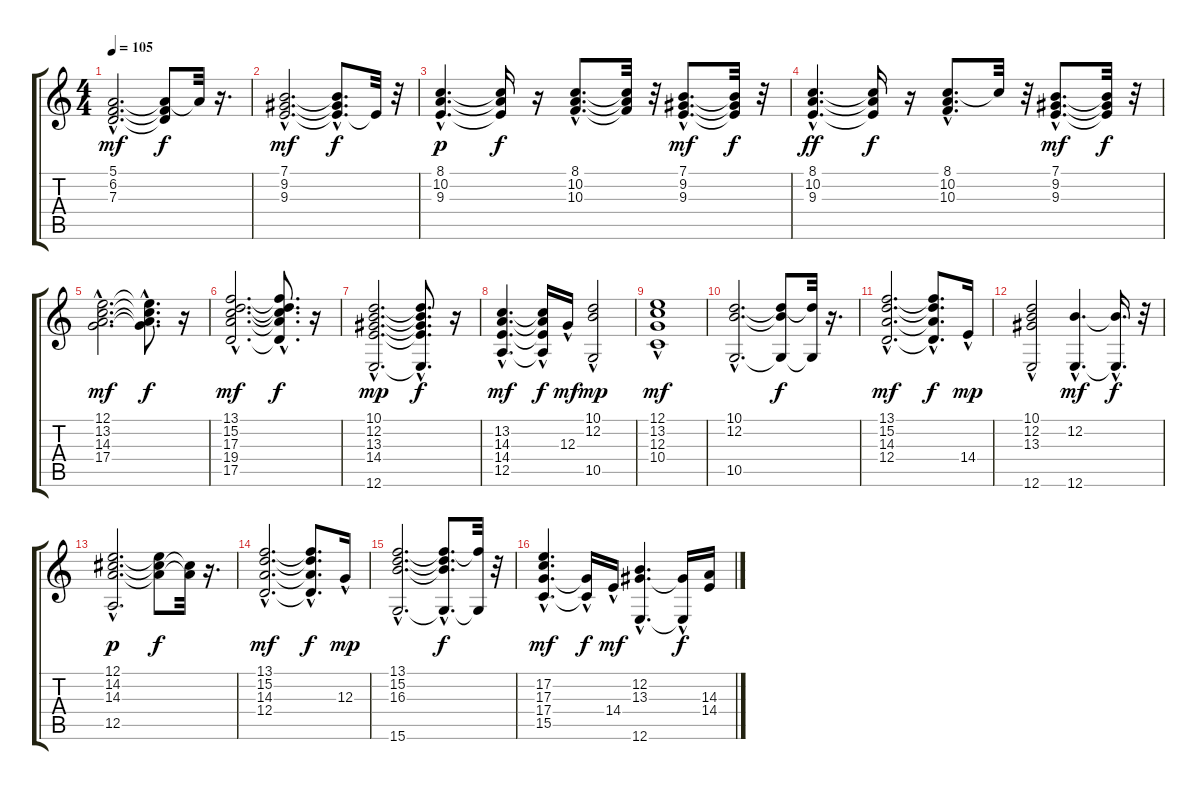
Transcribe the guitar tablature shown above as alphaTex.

\track "" {instrument electricpiano1}
\staff {score tabs}
\tuning (E4 B3 G3 D3 A2 E2) {hide}
\ts (4 4)
\tempo 105
\clef g2
\ks c
(5.1{hac} 6.2{hac} 7.3{hac}).2{d dy mf} (5.1{t} 6.2{t} 7.3{t}).8{dy f} 5.1{t}.32 r.16{d} |
(7.1{hac} 9.2{hac} 9.3{hac}).2{d dy mf} (7.1{hac t} 9.2{hac t} 9.3{hac t}).8{d dy f} 9.3{t}.32 r.32 |
(8.1{hac} 10.2{hac} 9.3{hac}).4{d dy p} (8.1{t} 10.2{t} 9.3{t}).16{dy f} r.16 (8.1{hac} 10.2{hac} 10.3{hac}).8{d} (8.1{t} 10.2{t} 10.3{t}).32 r.32 (7.1{hac} 9.2{hac} 9.3{hac}).8{d dy mf} (7.1{t} 9.2{t} 9.3{t}).32{dy f} r.32 |
(8.1{hac} 10.2{hac} 9.3{hac}).4{d dy ff} (8.1{t} 10.2{t} 9.3{t}).16{dy f} r.16 (8.1{hac} 10.2{hac} 10.3{hac}).8{d} 8.1{t}.32 r.32 (7.1{hac} 9.2{hac} 9.3{hac}).8{d dy mf} (7.1{t} 9.2{t} 9.3{t}).32{dy f} r.32 |
(12.1{hac} 13.2{hac} 14.3{hac} 17.4{hac}).2{d dy mf} (12.1{hac t} 13.2{t} 14.3{t} 17.4{t}).8{d dy f} r.16 |
(13.1{hac} 15.2{hac} 17.3{hac} 19.4{hac} 17.5{hac}).2{d dy mf} (13.1{t} 15.2{t} 17.3{t} 19.4{hac t} 17.5{hac t}).8{d dy f} r.16 |
(10.1{hac} 12.2{hac} 13.3{hac} 14.4{hac} 12.6{hac}).2{d dy mp} (10.1{hac t} 12.2{hac t} 13.3{t} 14.4{hac t} 12.6{hac t}).8{d dy f} r.16 |
(13.2{hac} 14.3{hac} 14.4{hac} 12.5{hac}).4{d dy mf} (13.2{t} 14.3{t} 14.4{t} 12.5{hac t}).16{dy f} 12.3{hac}.16{dy mf} (10.1{hac} 12.2{hac} 10.5).2{dy mp} |
(12.1{hac} 13.2{hac} 12.3 10.4{hac}).1{dy mf} |
(10.1{hac} 12.2{hac} 10.5{hac}).2{d} (10.1{t} 12.2{t} 10.5{t}).8{dy f} (10.1{t} 10.5{t}).32 r.16{d} |
(13.1{hac} 15.2{hac} 14.3{hac} 12.4{hac}).2{d dy mf} (13.1{t} 15.2{t} 14.3{t} 12.4{hac t}).8{d dy f} 14.4{hac}.16{dy mp} |
(10.1{hac} 12.2{hac} 13.3{hac} 12.6{hac}).2 (12.2{hac} 12.6{hac}).4{d dy mf} (12.2{t} 12.6{hac t}).16{d dy f} r.32 |
(12.1{hac} 14.2{hac} 14.3{hac} 12.5).2{d dy p} (12.1{t} 14.2{t} 14.3{t}).8{dy f} (14.2{t} 14.3{t}).32 r.16{d} |
(13.1{hac} 15.2{hac} 14.3{hac} 12.4{hac}).2{d dy mf} (13.1{hac t} 15.2{t} 14.3{t} 12.4{t}).8{d dy f} 12.3{hac}.16{dy mp} |
(13.1{hac} 15.2{hac} 16.3{hac} 15.6{hac}).2{d} (13.1{hac t} 15.2{hac t} 16.3{hac t} 15.6{hac t}).8{d dy f} (13.1{t} 15.6{t}).32 r.32 |
(17.2{hac} 17.3{hac} 17.4{hac} 15.5{hac}).4{d dy mf} (17.4{t} 15.5{hac t}).16{dy f} 14.4{hac}.16{dy mf} (12.2{hac} 13.3{hac} 12.6{hac}).4{d} (13.3{t} 12.6{hac t}).16{dy f} (14.3 14.4).16
